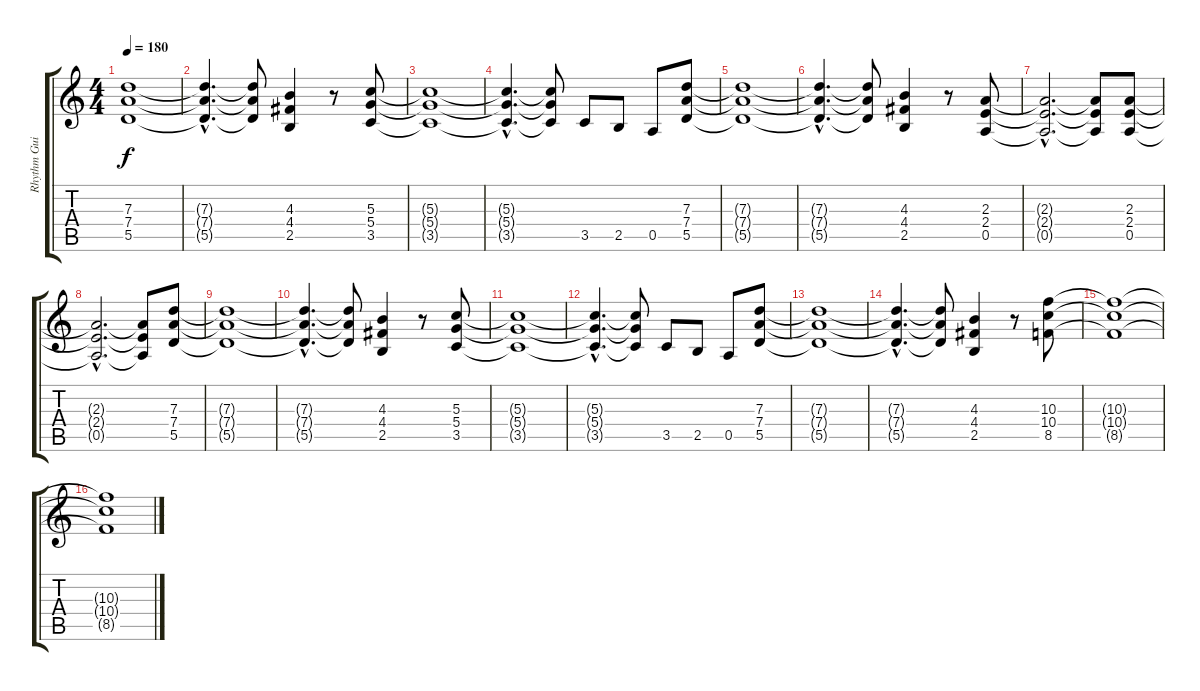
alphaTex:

\track ("Rhythm Guitar 1" "Rhythm Gui") {instrument overdrivenguitar}
\staff {score tabs}
\tuning (E4 B3 G3 D3 A2 E2) {hide}
\ts (4 4)
\tempo 180
\clef g2
\ks c
(7.3{t} 7.4{t} 5.5{t}).1{dy f} |
(7.3{hac t} 7.4{hac t} 5.5{hac t}).4{d} (7.3{t} 7.4{t} 5.5{t}).8 (4.3 4.4 2.5).4 r.8 (5.3 5.4 3.5).8 |
(5.3{t} 5.4{t} 3.5{t}).1 |
(5.3{hac t} 5.4{hac t} 3.5{hac t}).4{d} (5.3{t} 5.4{t} 3.5{t}).8 3.5.8 2.5.8 0.5.8 (7.3 7.4 5.5).8 |
(7.3{t} 7.4{t} 5.5{t}).1 |
(7.3{hac t} 7.4{hac t} 5.5{hac t}).4{d} (7.3{t} 7.4{t} 5.5{t}).8 (4.3 4.4 2.5).4 r.8 (2.3 2.4 0.5).8 |
(2.3{hac t} 2.4{hac t} 0.5{hac t}).2{d} (2.3{t} 2.4{t} 0.5{t}).8 (2.3 2.4 0.5).8 |
(2.3{hac t} 2.4{hac t} 0.5{hac t}).2{d} (2.3{t} 2.4{t} 0.5{t}).8 (7.3 7.4 5.5).8 |
(7.3{t} 7.4{t} 5.5{t}).1 |
(7.3{hac t} 7.4{hac t} 5.5{hac t}).4{d} (7.3{t} 7.4{t} 5.5{t}).8 (4.3 4.4 2.5).4 r.8 (5.3 5.4 3.5).8 |
(5.3{t} 5.4{t} 3.5{t}).1 |
(5.3{hac t} 5.4{hac t} 3.5{hac t}).4{d} (5.3{t} 5.4{t} 3.5{t}).8 3.5.8 2.5.8 0.5.8 (7.3 7.4 5.5).8 |
(7.3{t} 7.4{t} 5.5{t}).1 |
(7.3{hac t} 7.4{hac t} 5.5{hac t}).4{d} (7.3{t} 7.4{t} 5.5{t}).8 (4.3 4.4 2.5).4 r.8 (10.3 10.4 8.5).8 |
(10.3{t} 10.4{t} 8.5{t}).1 |
(10.3{t} 10.4{t} 8.5{t}).1
